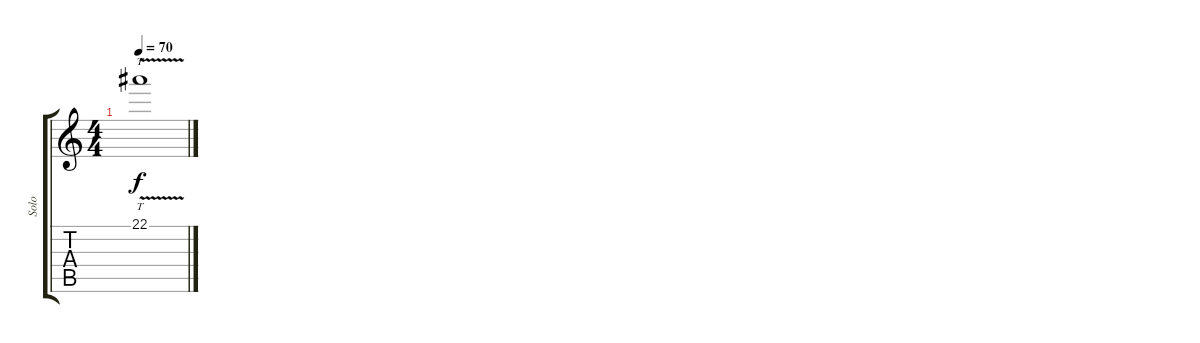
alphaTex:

\track ("Solo" "Solo") {instrument distortionguitar}
\staff {score tabs}
\tuning (C4 G3 Eb3 Bb2 F2 C2) {hide}
\ts (4 4)
\tempo 70
\clef g2
\ks c
22.1{v}.1{tt dy f}
